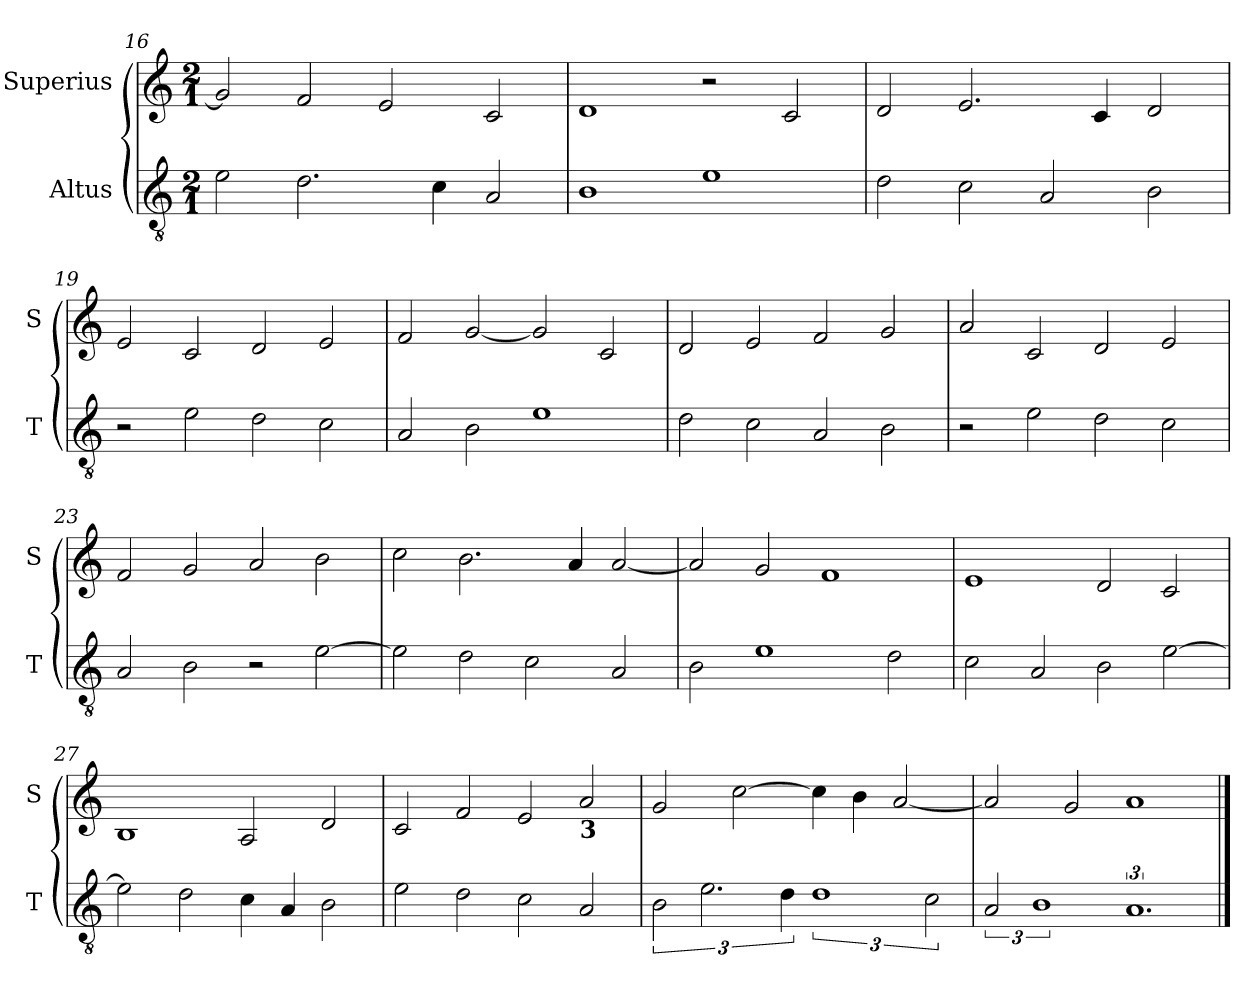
**kern	**kern
*part2	*part1
*staff2	*staff1
*I"Altus	*I"Superius
*I'T	*I'S
*clefGv2	*clefG2
*ITrd7c12	*
*k[]	*k[]
*M2/1	*M2/1
=16	=16
2E\	2g/]
2.D\	2f/
.	2e/
4C\	.
2AA/	2c/
!!LO:LB:g=z
=17	=17
1BB	1d
1E	2r
.	2c/
=18	=18
2D\	2d/
2C\	2.e/
2AA/	.
.	4c/
2BB\	2d/
=19	=19
2r	2e/
2E\	2c/
2D\	2d/
2C\	2e/
=20	=20
2AA/	2f/
2BB\	[2g/
1E	2g/]
.	2c/
!!LO:PB:g=z
=21	=21
2D\	2d/
2C\	2e/
2AA/	2f/
2BB\	2g/
=22	=22
2r	2a/
2E\	2c/
2D\	2d/
2C\	2e/
=23	=23
2AA/	2f/
2BB\	2g/
2r	2a/
[2E\	2b\
=24	=24
2E\]	2cc\
2D\	2.b\
2C\	.
.	4a/
2AA/	[2a/
!!LO:LB:g=z
=25	=25
2BB\	2a/]
1E	2g/
.	1f
2D\	.
=26	=26
2C\	1e
2AA/	.
2BB\	2d/
[2E\	2c/
=27	=27
2E\]	1B
2D\	.
4C\	2A/
4AA/	.
2BB\	2d/
!!LO:LB:g=z
=28	=28
2E\	2c/
2D\	2f/
2C\	2e/
!	!LO:TX:b:B:t=3
2AA/	2a/
=29	=29
3BB\	2g/
3.E\	.
.	[2cc\
6D\	.
3%2D	4cc\]
.	4b\
.	[2a/
3C\	.
=30	=30
3AA/	2a/]
3%2BB	.
.	2g/
3%2.AA	1a
==	==
*-	*-
